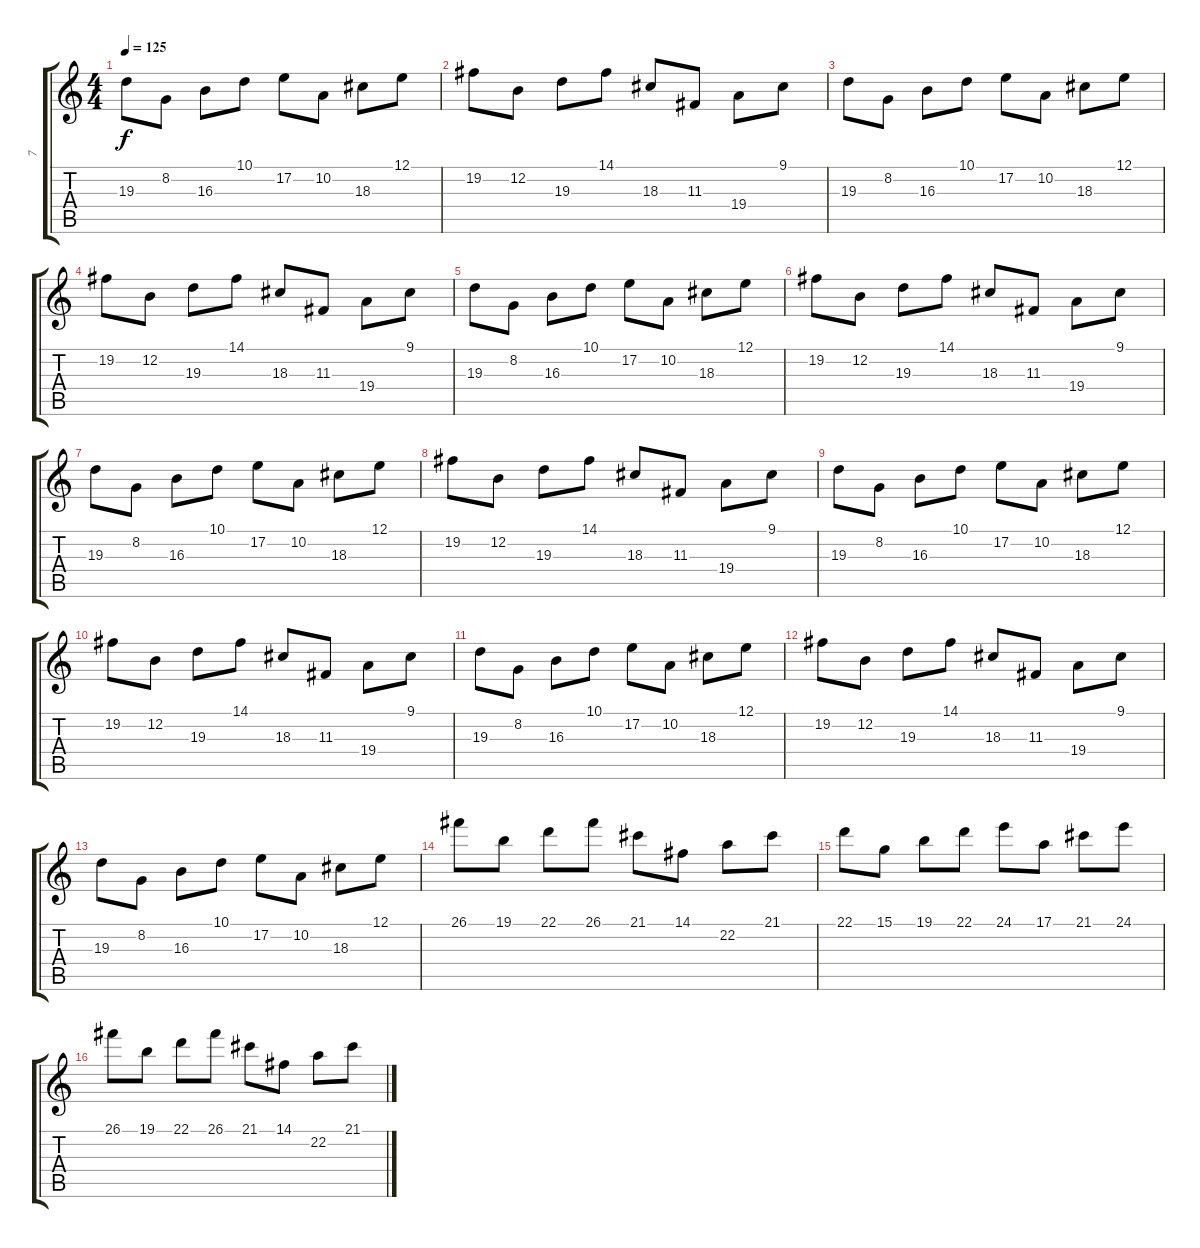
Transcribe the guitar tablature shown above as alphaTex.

\track ("7" "7") {instrument vibraphone}
\staff {score tabs}
\tuning (E4 B3 G3 D3 A2 E2) {hide}
\ts (4 4)
\tempo 125
\clef g2
\ks c
19.3.8{dy f} 8.2.8 16.3.8 10.1.8 17.2.8 10.2.8 18.3.8 12.1.8 |
19.2.8 12.2.8 19.3.8 14.1.8 18.3.8 11.3.8 19.4.8 9.1.8 |
19.3.8 8.2.8 16.3.8 10.1.8 17.2.8 10.2.8 18.3.8 12.1.8 |
19.2.8 12.2.8 19.3.8 14.1.8 18.3.8 11.3.8 19.4.8 9.1.8 |
19.3.8 8.2.8 16.3.8 10.1.8 17.2.8 10.2.8 18.3.8 12.1.8 |
19.2.8 12.2.8 19.3.8 14.1.8 18.3.8 11.3.8 19.4.8 9.1.8 |
19.3.8 8.2.8 16.3.8 10.1.8 17.2.8 10.2.8 18.3.8 12.1.8 |
19.2.8 12.2.8 19.3.8 14.1.8 18.3.8 11.3.8 19.4.8 9.1.8 |
19.3.8 8.2.8 16.3.8 10.1.8 17.2.8 10.2.8 18.3.8 12.1.8 |
19.2.8 12.2.8 19.3.8 14.1.8 18.3.8 11.3.8 19.4.8 9.1.8 |
19.3.8 8.2.8 16.3.8 10.1.8 17.2.8 10.2.8 18.3.8 12.1.8 |
19.2.8 12.2.8 19.3.8 14.1.8 18.3.8 11.3.8 19.4.8 9.1.8 |
19.3.8 8.2.8 16.3.8 10.1.8 17.2.8 10.2.8 18.3.8 12.1.8 |
26.1.8 19.1.8 22.1.8 26.1.8 21.1.8 14.1.8 22.2.8 21.1.8 |
22.1.8 15.1.8 19.1.8 22.1.8 24.1.8 17.1.8 21.1.8 24.1.8 |
26.1.8 19.1.8 22.1.8 26.1.8 21.1.8 14.1.8 22.2.8 21.1.8
